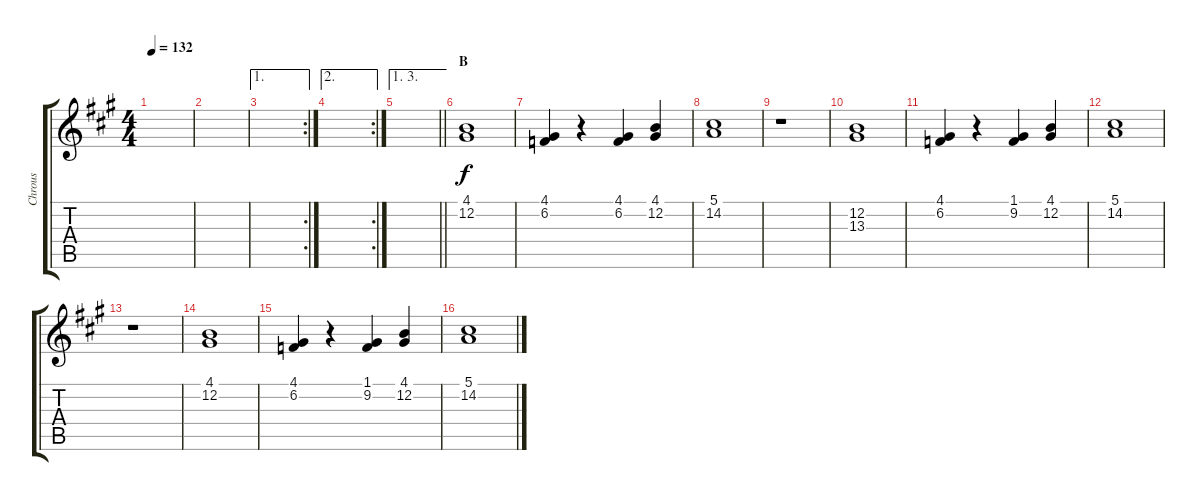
\track ("Chrous" "Chrous") {instrument voiceoohs}
\staff {score tabs}
\tuning (E4 B3 G3 D3 A2 E2) {hide}
\ts (4 4)
\tempo 132
\clef g2
\ks a
|
|
\ae 1
\rc 2
|
\ae 2
\rc 2
|
\ae (1 3)
\barLineRight lightlight
|
\section ("" "B")
(4.1 12.2).1 |
(4.1 6.2).4 r.4 (4.1 6.2).4 (4.1 12.2).4 |
(5.1 14.2).1 |
r.1 |
(12.2 13.3).1 |
(4.1 6.2).4 r.4 (1.1 9.2).4 (4.1 12.2).4 |
(5.1 14.2).1 |
r.1 |
(4.1 12.2).1 |
(4.1 6.2).4 r.4 (1.1 9.2).4 (4.1 12.2).4 |
(5.1 14.2).1
